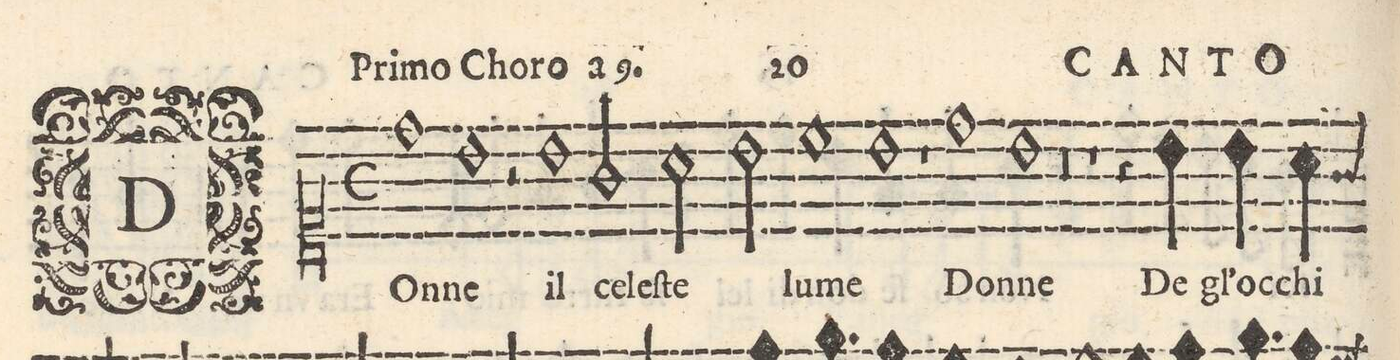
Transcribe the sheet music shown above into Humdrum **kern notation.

**kern	**text
*I"CANTO	*
*clefC1	*
*k[]	*
*met(C)	*
*M2/1	*
1dd	DOn-
1b	-ne
=2-	=2-
2r	.
1b	il
2g/	ce-
=3-	=3-
2a\	-leſ-
2b\	-te
1cc	lu-
=4-	=4-
1b	-me
1r	.
=5-	=5-
1dd	Don-
1b	-ne
=6-	=6-
0r	.
=7-	=7-
1r	.
4r	.
4b\	De
4b\	gl`oc-
4a\	-chi
*custos:g	*
=8-	=8-
*-	*-
